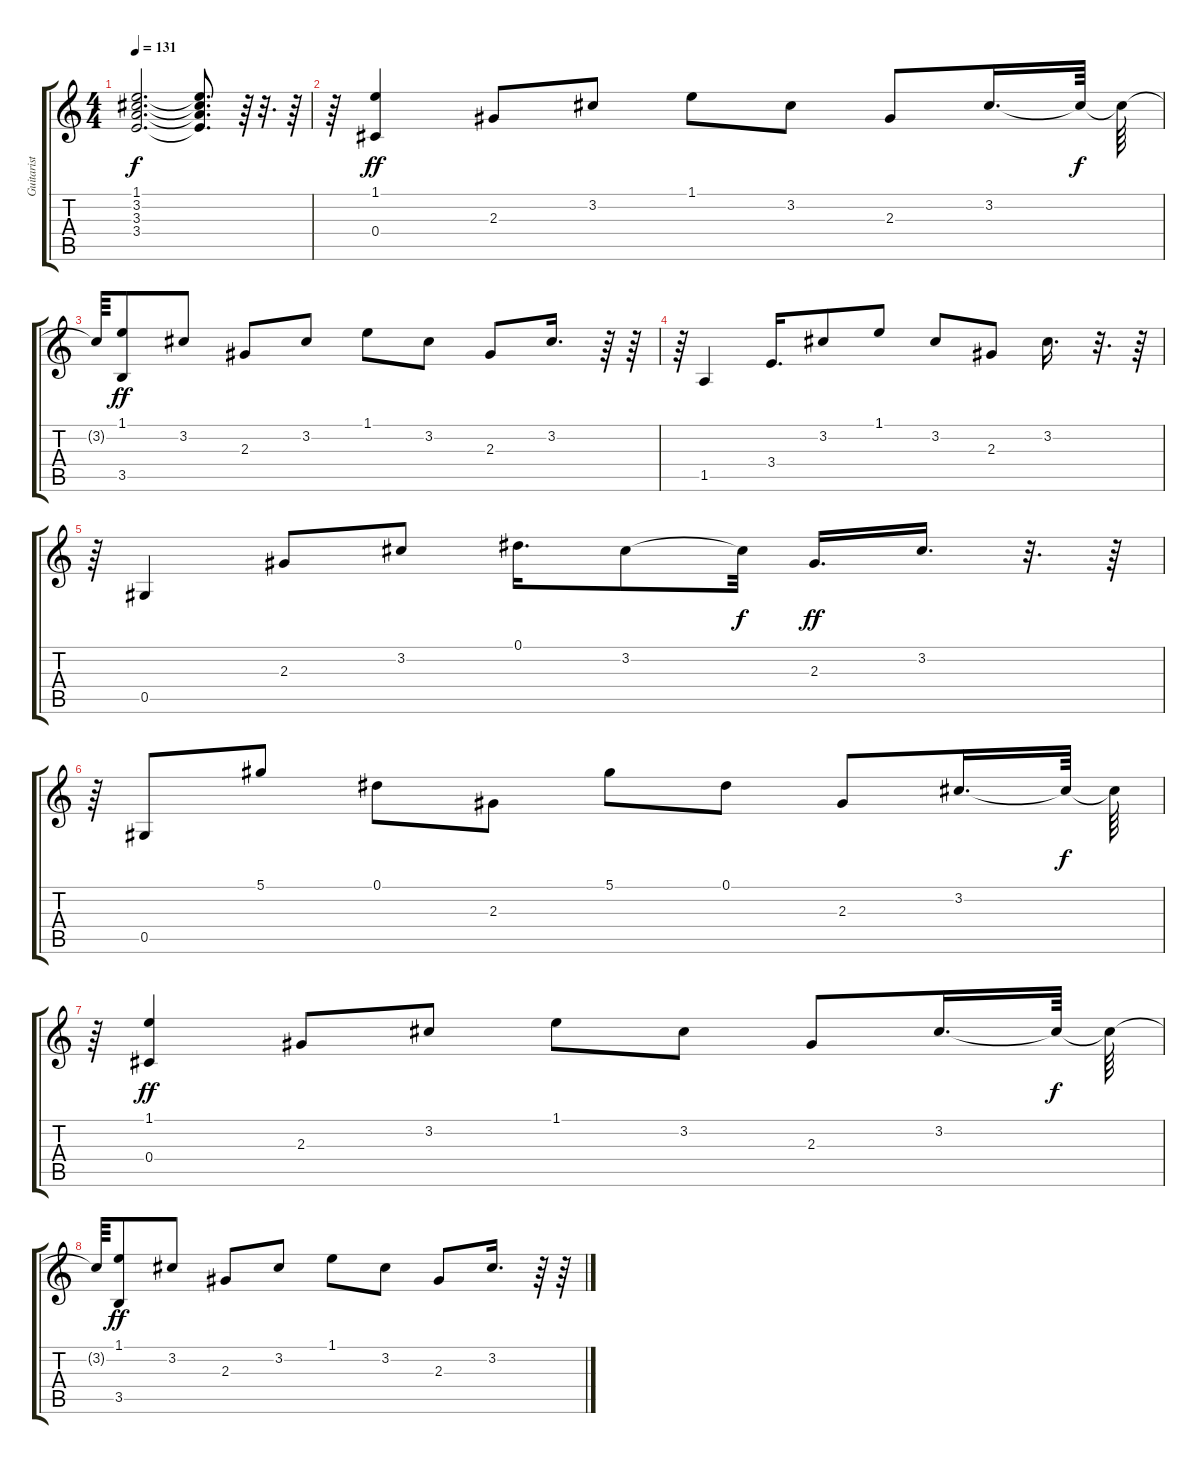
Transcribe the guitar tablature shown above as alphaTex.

\track ("Guitarist 3" "Guitarist ") {instrument acousticguitarsteel}
\staff {score tabs}
\tuning (Eb4 Bb3 Gb3 Db3 Ab2 Eb2) {hide}
\ts (4 4)
\tempo 131
\clef g2
\ks c
(1.1{t} 3.2{t} 3.3{t} 3.4{t}).2{d dy f} (1.1{t} 3.2{t} 3.3{t} 3.4{t}).8{d} r.64 r.32{d} r.64 |
r.64 (1.1 0.4).4{dy ff} 2.3.8 3.2.8 1.1.8 3.2.8 2.3.8 3.2.16{d} 3.2{t}.64{dy f} 3.2{t}.64 |
3.2{t}.64 (1.1 3.5).8{dy ff} 3.2.8 2.3.8 3.2.8 1.1.8 3.2.8 2.3.8 3.2.16{d} r.64 r.64 |
r.64 1.5.4 3.4.16{d} 3.2.8 1.1.8 3.2.8 2.3.8 3.2.16{d} r.32{d} r.64 |
r.64 0.5.4 2.3.8 3.2.8 0.1.16{d} 3.2.8 3.2{t}.32{dy f} 2.3.16{d dy ff} 3.2.16{d} r.32{d} r.64 |
r.64 0.5.8 5.1.8 0.1.8 2.3.8 5.1.8 0.1.8 2.3.8 3.2.16{d} 3.2{t}.64{dy f} 3.2{t}.64 |
r.64 (1.1 0.4).4{dy ff} 2.3.8 3.2.8 1.1.8 3.2.8 2.3.8 3.2.16{d} 3.2{t}.64{dy f} 3.2{t}.64 |
3.2{t}.64 (1.1 3.5).8{dy ff} 3.2.8 2.3.8 3.2.8 1.1.8 3.2.8 2.3.8 3.2.16{d} r.64 r.64
